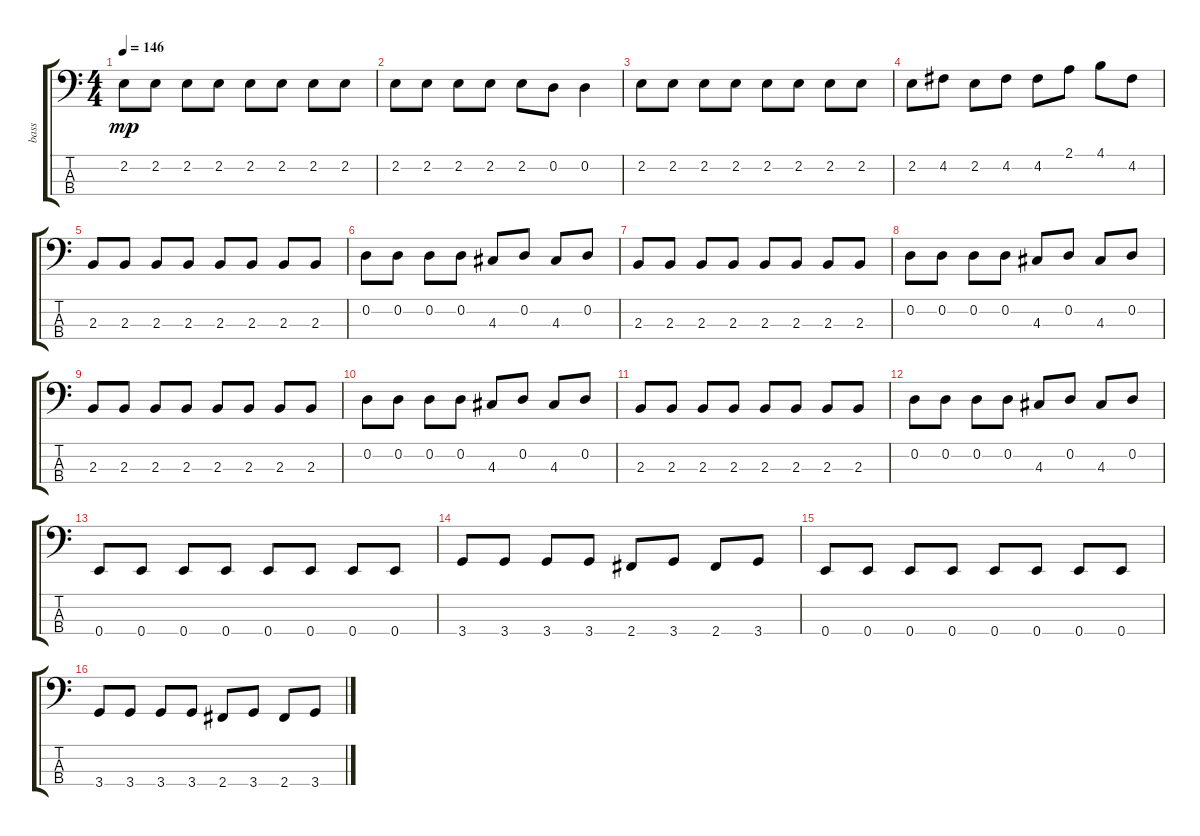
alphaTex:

\track ("bass" "bass") {instrument electricbasspick}
\staff {score tabs}
\tuning (G2 D2 A1 E1) {hide}
\ts (4 4)
\tempo 146
\clef f4
\ks c
2.2.8{dy mp} 2.2.8 2.2.8 2.2.8 2.2.8 2.2.8 2.2.8 2.2.8 |
2.2.8 2.2.8 2.2.8 2.2.8 2.2.8 0.2.8 0.2.4 |
2.2.8 2.2.8 2.2.8 2.2.8 2.2.8 2.2.8 2.2.8 2.2.8 |
2.2.8 4.2.8 2.2.8 4.2.8 4.2.8 2.1.8 4.1.8 4.2.8 |
2.3.8 2.3.8 2.3.8 2.3.8 2.3.8 2.3.8 2.3.8 2.3.8 |
0.2.8 0.2.8 0.2.8 0.2.8 4.3.8 0.2.8 4.3.8 0.2.8 |
2.3.8 2.3.8 2.3.8 2.3.8 2.3.8 2.3.8 2.3.8 2.3.8 |
0.2.8 0.2.8 0.2.8 0.2.8 4.3.8 0.2.8 4.3.8 0.2.8 |
2.3.8 2.3.8 2.3.8 2.3.8 2.3.8 2.3.8 2.3.8 2.3.8 |
0.2.8 0.2.8 0.2.8 0.2.8 4.3.8 0.2.8 4.3.8 0.2.8 |
2.3.8 2.3.8 2.3.8 2.3.8 2.3.8 2.3.8 2.3.8 2.3.8 |
0.2.8 0.2.8 0.2.8 0.2.8 4.3.8 0.2.8 4.3.8 0.2.8 |
0.4.8 0.4.8 0.4.8 0.4.8 0.4.8 0.4.8 0.4.8 0.4.8 |
3.4.8 3.4.8 3.4.8 3.4.8 2.4.8 3.4.8 2.4.8 3.4.8 |
0.4.8 0.4.8 0.4.8 0.4.8 0.4.8 0.4.8 0.4.8 0.4.8 |
3.4.8 3.4.8 3.4.8 3.4.8 2.4.8 3.4.8 2.4.8 3.4.8
